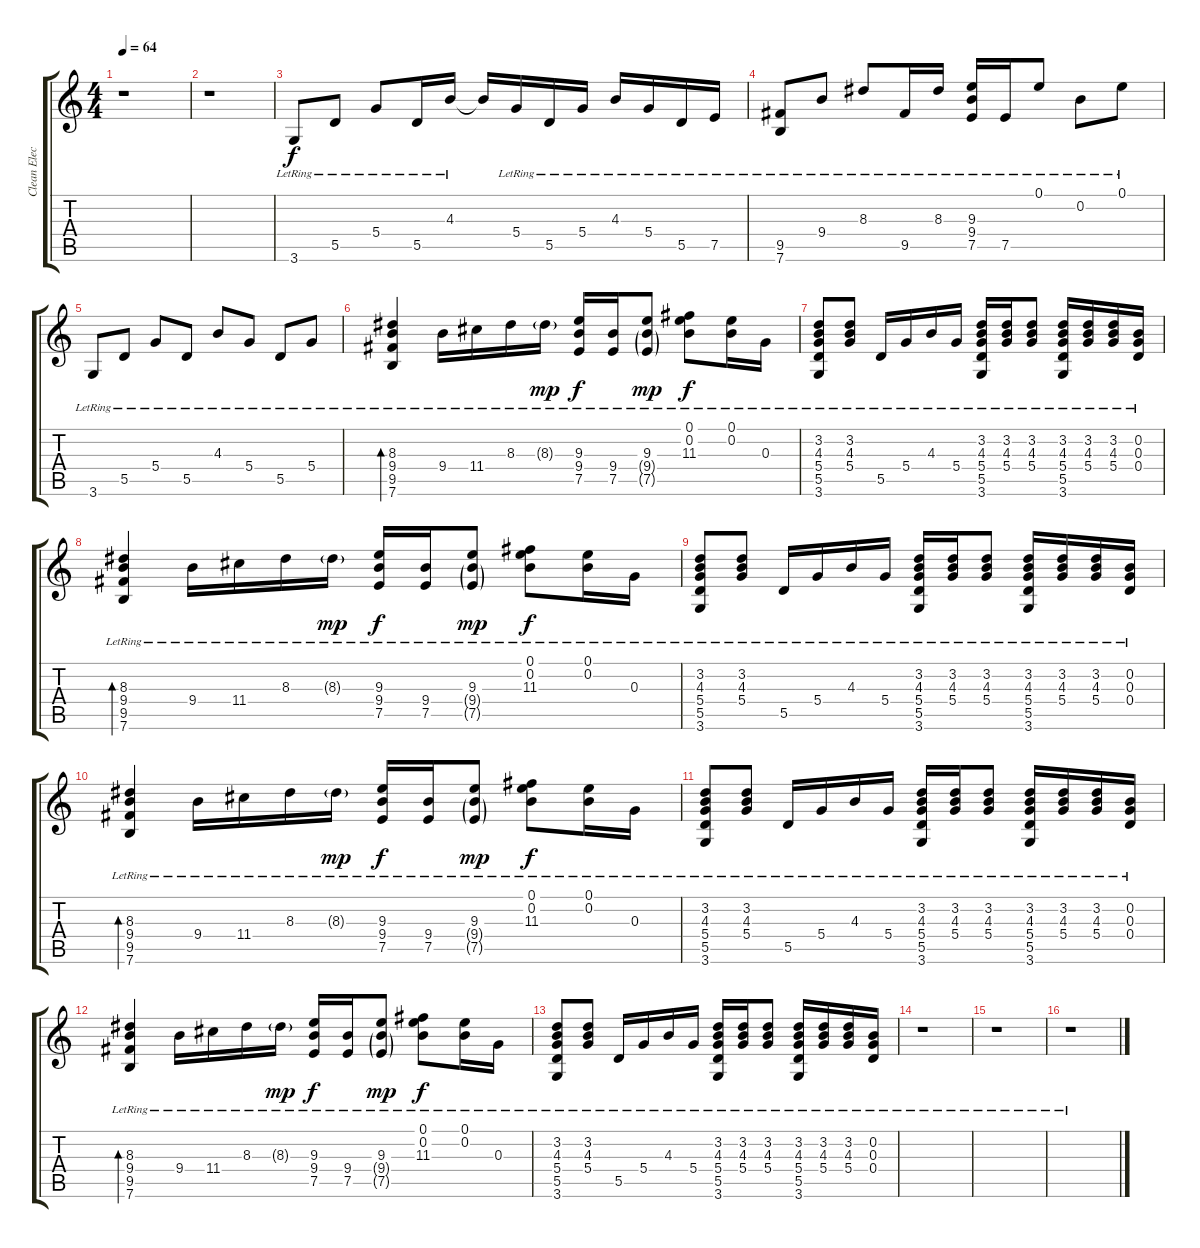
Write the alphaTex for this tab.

\track ("Clean Elec." "Clean Elec") {instrument electricguitarjazz}
\staff {score tabs}
\tuning (E4 B3 G3 D3 A2 E2) {hide}
\ts (4 4)
\tempo 64
\clef g2
\ks c
r.1{dy f} |
r.1 |
3.6{lr}.8 5.5{lr}.8 5.4{lr}.8 5.5{lr}.16 4.3{lr}.16 4.3{t}.16 5.4{lr}.16 5.5{lr}.16 5.4{lr}.16 4.3{lr}.16 5.4{lr}.16 5.5{lr}.16 7.5{lr}.16 |
(9.5{lr} 7.6{lr}).8 9.4{lr}.8 8.3{lr}.8 9.5{lr}.16 8.3{lr}.16 (9.3{lr} 9.4{lr} 7.5{lr}).16 7.5{lr}.16 0.1{lr}.8 0.2{lr}.8 0.1{lr}.8 |
3.6{lr}.8 5.5{lr}.8 5.4{lr}.8 5.5{lr}.8 4.3{lr}.8 5.4{lr}.8 5.5{lr}.8 5.4{lr}.8 |
(8.3{lr} 9.4{lr} 9.5{lr} 7.6{lr}).4{bd 120} 9.4{lr}.16 11.4{lr}.16 8.3{lr}.16 8.3{g lr}.16{dy mp} (9.3{lr} 9.4{lr} 7.5{lr}).16{dy f} (9.4{lr} 7.5{lr}).16 (9.3{lr} 9.4{g lr} 7.5{g lr}).8{dy mp} (0.1{lr} 0.2{lr} 11.3{lr}).8{dy f} (0.1{lr} 0.2{lr}).16 0.3{lr}.16 |
(3.2{lr} 4.3{lr} 5.4{lr} 5.5{lr} 3.6{lr}).8 (3.2{lr} 4.3{lr} 5.4{lr}).8 5.5{lr}.16 5.4{lr}.16 4.3{lr}.16 5.4{lr}.16 (3.2{lr} 4.3{lr} 5.4{lr} 5.5{lr} 3.6{lr}).16 (3.2{lr} 4.3{lr} 5.4{lr}).16 (3.2{lr} 4.3{lr} 5.4{lr}).8 (3.2{lr} 4.3{lr} 5.4{lr} 5.5{lr} 3.6{lr}).16 (3.2{lr} 4.3{lr} 5.4{lr}).16 (3.2{lr} 4.3{lr} 5.4{lr}).16 (0.2{lr} 0.3{lr} 0.4{lr}).16 |
(8.3{lr} 9.4{lr} 9.5{lr} 7.6{lr}).4{bd 120} 9.4{lr}.16 11.4{lr}.16 8.3{lr}.16 8.3{g lr}.16{dy mp} (9.3{lr} 9.4{lr} 7.5{lr}).16{dy f} (9.4{lr} 7.5{lr}).16 (9.3{lr} 9.4{g lr} 7.5{g lr}).8{dy mp} (0.1{lr} 0.2{lr} 11.3{lr}).8{dy f} (0.1{lr} 0.2{lr}).16 0.3{lr}.16 |
(3.2{lr} 4.3{lr} 5.4{lr} 5.5{lr} 3.6{lr}).8 (3.2{lr} 4.3{lr} 5.4{lr}).8 5.5{lr}.16 5.4{lr}.16 4.3{lr}.16 5.4{lr}.16 (3.2{lr} 4.3{lr} 5.4{lr} 5.5{lr} 3.6{lr}).16 (3.2{lr} 4.3{lr} 5.4{lr}).16 (3.2{lr} 4.3{lr} 5.4{lr}).8 (3.2{lr} 4.3{lr} 5.4{lr} 5.5{lr} 3.6{lr}).16 (3.2{lr} 4.3{lr} 5.4{lr}).16 (3.2{lr} 4.3{lr} 5.4{lr}).16 (0.2{lr} 0.3{lr} 0.4{lr}).16 |
(8.3{lr} 9.4{lr} 9.5{lr} 7.6{lr}).4{bd 120} 9.4{lr}.16 11.4{lr}.16 8.3{lr}.16 8.3{g lr}.16{dy mp} (9.3{lr} 9.4{lr} 7.5{lr}).16{dy f} (9.4{lr} 7.5{lr}).16 (9.3{lr} 9.4{g lr} 7.5{g lr}).8{dy mp} (0.1{lr} 0.2{lr} 11.3{lr}).8{dy f} (0.1{lr} 0.2{lr}).16 0.3{lr}.16 |
(3.2{lr} 4.3{lr} 5.4{lr} 5.5{lr} 3.6{lr}).8 (3.2{lr} 4.3{lr} 5.4{lr}).8 5.5{lr}.16 5.4{lr}.16 4.3{lr}.16 5.4{lr}.16 (3.2{lr} 4.3{lr} 5.4{lr} 5.5{lr} 3.6{lr}).16 (3.2{lr} 4.3{lr} 5.4{lr}).16 (3.2{lr} 4.3{lr} 5.4{lr}).8 (3.2{lr} 4.3{lr} 5.4{lr} 5.5{lr} 3.6{lr}).16 (3.2{lr} 4.3{lr} 5.4{lr}).16 (3.2{lr} 4.3{lr} 5.4{lr}).16 (0.2{lr} 0.3{lr} 0.4{lr}).16 |
(8.3{lr} 9.4{lr} 9.5{lr} 7.6{lr}).4{bd 120} 9.4{lr}.16 11.4{lr}.16 8.3{lr}.16 8.3{g lr}.16{dy mp} (9.3{lr} 9.4{lr} 7.5{lr}).16{dy f} (9.4{lr} 7.5{lr}).16 (9.3{lr} 9.4{g lr} 7.5{g lr}).8{dy mp} (0.1{lr} 0.2{lr} 11.3{lr}).8{dy f} (0.1{lr} 0.2{lr}).16 0.3{lr}.16 |
(3.2{lr} 4.3{lr} 5.4{lr} 5.5{lr} 3.6{lr}).8 (3.2{lr} 4.3{lr} 5.4{lr}).8 5.5{lr}.16 5.4{lr}.16 4.3{lr}.16 5.4{lr}.16 (3.2{lr} 4.3{lr} 5.4{lr} 5.5{lr} 3.6{lr}).16 (3.2{lr} 4.3{lr} 5.4{lr}).16 (3.2{lr} 4.3{lr} 5.4{lr}).8 (3.2{lr} 4.3{lr} 5.4{lr} 5.5{lr} 3.6{lr}).16 (3.2{lr} 4.3{lr} 5.4{lr}).16 (3.2{lr} 4.3{lr} 5.4{lr}).16 (0.2{lr} 0.3{lr} 0.4{lr}).16 |
r.1 |
r.1 |
r.1
